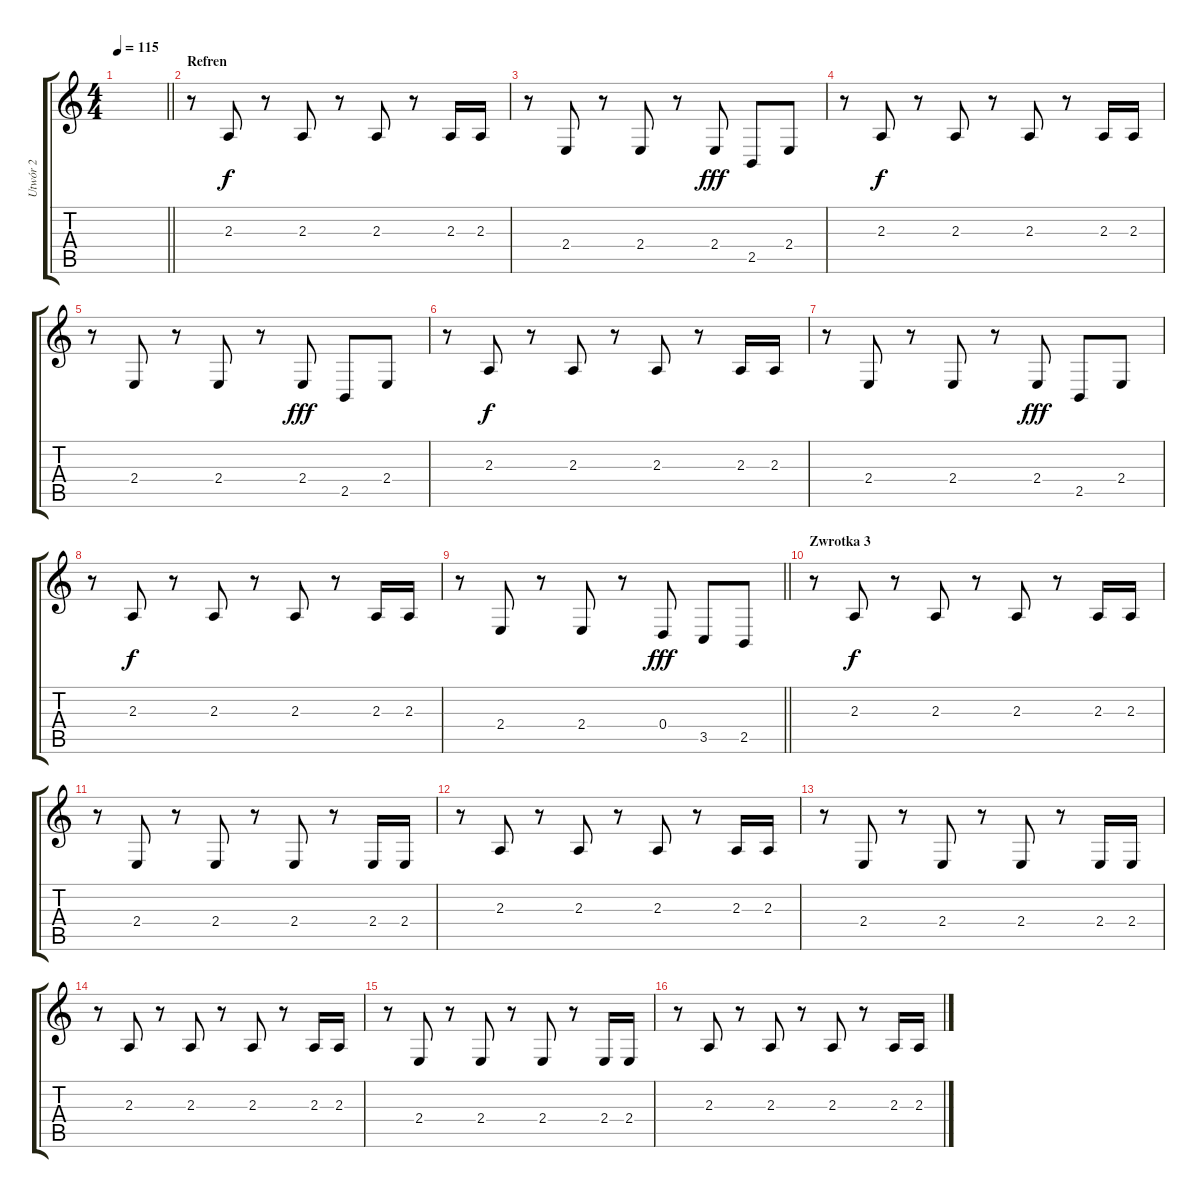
\track ("Utwór 2" "Utwór 2") {instrument brasssection}
\staff {score tabs}
\tuning (E4 B3 G3 D3 A2 E2) {hide}
\ts (4 4)
\tempo 115
\clef g2
\barLineRight lightlight
\ks c
|
\section ("" "Refren")
r.8 2.3.8{dy f} r.8 2.3.8 r.8 2.3.8 r.8 2.3.16 2.3.16 |
r.8 2.4.8 r.8 2.4.8 r.8 2.4.8{dy fff} 2.5.8 2.4.8 |
r.8 2.3.8{dy f} r.8 2.3.8 r.8 2.3.8 r.8 2.3.16 2.3.16 |
r.8 2.4.8 r.8 2.4.8 r.8 2.4.8{dy fff} 2.5.8 2.4.8 |
r.8 2.3.8{dy f} r.8 2.3.8 r.8 2.3.8 r.8 2.3.16 2.3.16 |
r.8 2.4.8 r.8 2.4.8 r.8 2.4.8{dy fff} 2.5.8 2.4.8 |
r.8 2.3.8{dy f} r.8 2.3.8 r.8 2.3.8 r.8 2.3.16 2.3.16 |
\barLineRight lightlight
r.8 2.4.8 r.8 2.4.8 r.8 0.4.8{dy fff} 3.5.8 2.5.8 |
\section ("" "Zwrotka 3")
r.8 2.3.8{dy f} r.8 2.3.8 r.8 2.3.8 r.8 2.3.16 2.3.16 |
r.8 2.4.8 r.8 2.4.8 r.8 2.4.8 r.8 2.4.16 2.4.16 |
r.8 2.3.8 r.8 2.3.8 r.8 2.3.8 r.8 2.3.16 2.3.16 |
r.8 2.4.8 r.8 2.4.8 r.8 2.4.8 r.8 2.4.16 2.4.16 |
r.8 2.3.8 r.8 2.3.8 r.8 2.3.8 r.8 2.3.16 2.3.16 |
r.8 2.4.8 r.8 2.4.8 r.8 2.4.8 r.8 2.4.16 2.4.16 |
r.8 2.3.8 r.8 2.3.8 r.8 2.3.8 r.8 2.3.16 2.3.16
